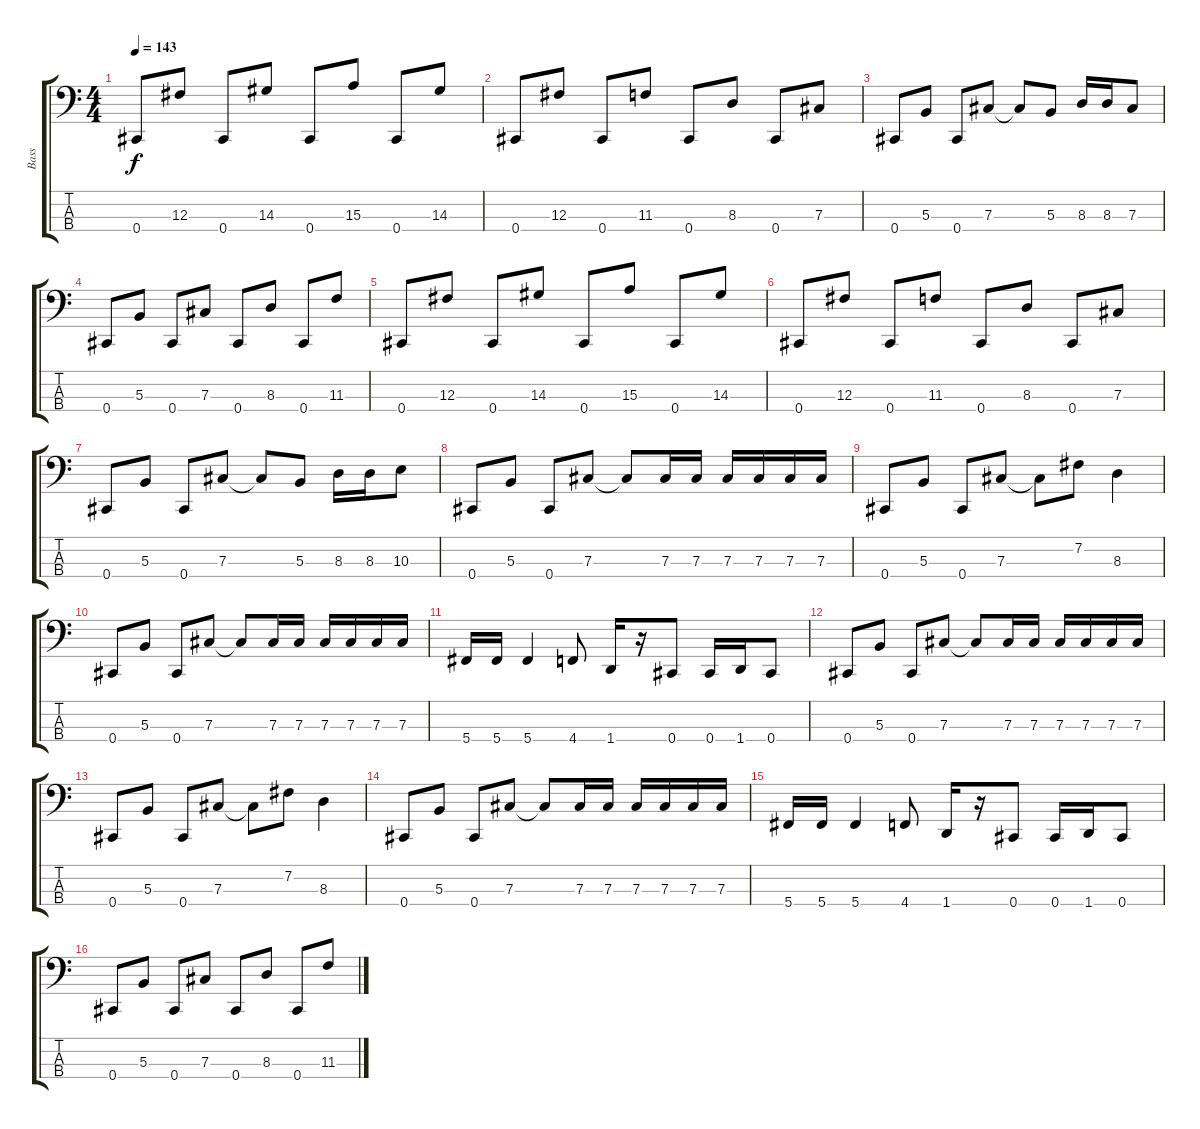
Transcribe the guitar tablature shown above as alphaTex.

\track ("Bass" "Bass") {instrument electricbasspick}
\staff {score tabs}
\tuning (E2 B1 Gb1 Db1) {hide}
\ts (4 4)
\tempo 143
\clef f4
\ks c
0.4.8{dy f} 12.3.8 0.4.8 14.3.8 0.4.8 15.3.8 0.4.8 14.3.8 |
0.4.8 12.3.8 0.4.8 11.3.8 0.4.8 8.3.8 0.4.8 7.3.8 |
0.4.8 5.3.8 0.4.8 7.3.8 7.3{t}.8 5.3.8 8.3.16 8.3.16 7.3.8 |
0.4.8 5.3.8 0.4.8 7.3.8 0.4.8 8.3.8 0.4.8 11.3.8 |
0.4.8 12.3.8 0.4.8 14.3.8 0.4.8 15.3.8 0.4.8 14.3.8 |
0.4.8 12.3.8 0.4.8 11.3.8 0.4.8 8.3.8 0.4.8 7.3.8 |
0.4.8 5.3.8 0.4.8 7.3.8 7.3{t}.8 5.3.8 8.3.16 8.3.16 10.3.8 |
\section ("" "")
0.4.8 5.3.8 0.4.8 7.3.8 7.3{t}.8 7.3.16 7.3.16 7.3.16 7.3.16 7.3.16 7.3.16 |
0.4.8 5.3.8 0.4.8 7.3.8 7.3{t}.8 7.2.8 8.3.4 |
0.4.8 5.3.8 0.4.8 7.3.8 7.3{t}.8 7.3.16 7.3.16 7.3.16 7.3.16 7.3.16 7.3.16 |
5.4.16 5.4.16 5.4.4 4.4.8 1.4.16 r.16 0.4.8 0.4.16 1.4.16 0.4.8 |
0.4.8 5.3.8 0.4.8 7.3.8 7.3{t}.8 7.3.16 7.3.16 7.3.16 7.3.16 7.3.16 7.3.16 |
0.4.8 5.3.8 0.4.8 7.3.8 7.3{t}.8 7.2.8 8.3.4 |
0.4.8 5.3.8 0.4.8 7.3.8 7.3{t}.8 7.3.16 7.3.16 7.3.16 7.3.16 7.3.16 7.3.16 |
5.4.16 5.4.16 5.4.4 4.4.8 1.4.16 r.16 0.4.8 0.4.16 1.4.16 0.4.8 |
\section ("" "")
0.4.8 5.3.8 0.4.8 7.3.8 0.4.8 8.3.8 0.4.8 11.3.8
